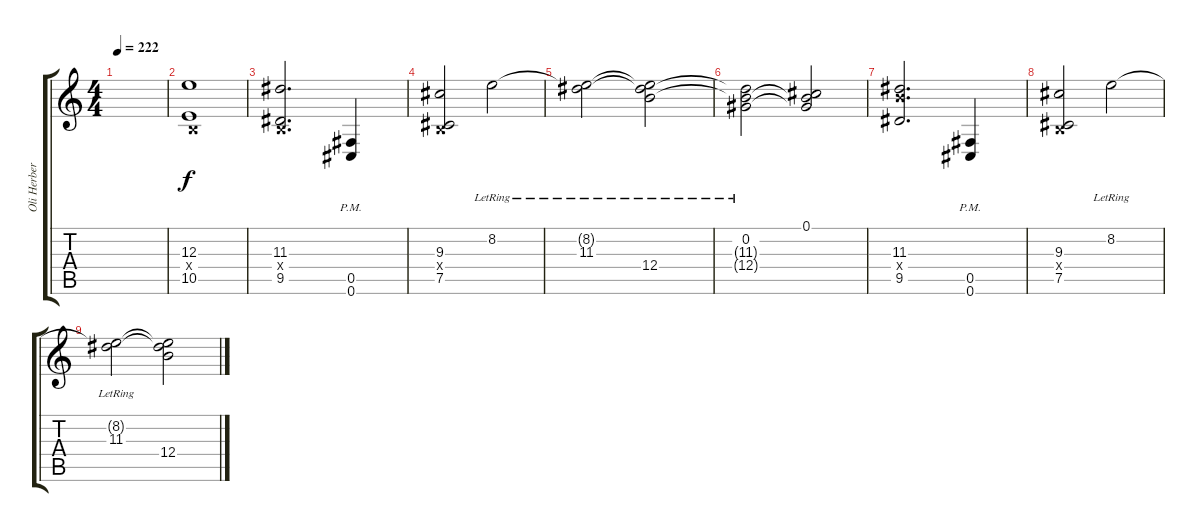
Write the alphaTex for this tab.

\track ("Oli Herbert (Extra Guitar)" "Oli Herber") {instrument distortionguitar}
\staff {score tabs}
\tuning (Db4 Ab3 E3 B2 Gb2 Db2) {hide}
\ts (4 4)
\tempo 222
\clef g2
\ks c
|
(12.3 0.4{x} 10.5).1 |
(11.3 0.4{x} 9.5).2{d} (0.5{pm} 0.6{pm}).4 |
(9.3 0.4{x} 7.5).2 8.2{lr}.2 |
(8.2{t} 11.3{lr}).2 (8.2{t} 11.3{t} 12.4{lr}).2 |
(0.2{lr} 11.3{t} 12.4{t}).2 (0.1 0.2{t} 12.4{t}).2 |
(11.3 12.4{x} 9.5).2{d} (0.5{pm} 0.6{pm}).4 |
(9.3 0.4{x} 7.5).2 8.2{lr}.2{volume 12} |
(8.2{t} 11.3{lr}).2 (8.2{t} 11.3{t} 12.4).2
